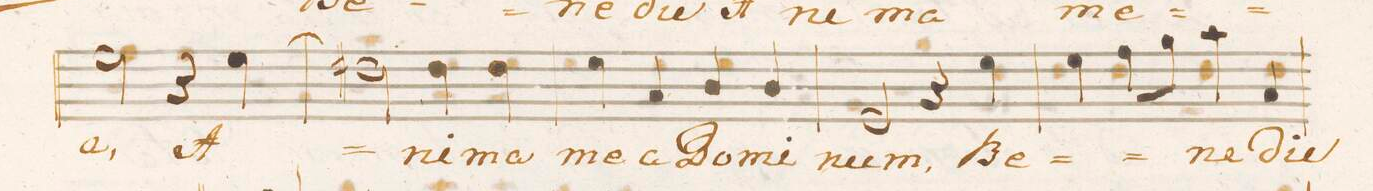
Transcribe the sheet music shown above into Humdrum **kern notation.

**kern	**text
*I"Baſso.	*
*clefF4	*
*k[]	*
*met(C.)	*
*M4/4	*
2G\	-a,
4r	.
(>4G\	A-
=5	=5
2F#X\)	.
4F#\	-ni-
4F#\	-ma
=6	=6
4G\	me-
4C/	-a
4D/	Do-
4D/	-mi-
=7	=7
2GG/	-num,
4r	.
4G\	Be-
=8	=8
4G\	.
8A\L	.
8B\J	.
4c\	-ne-
4C/	-dic
=9	=9
*-	*-
